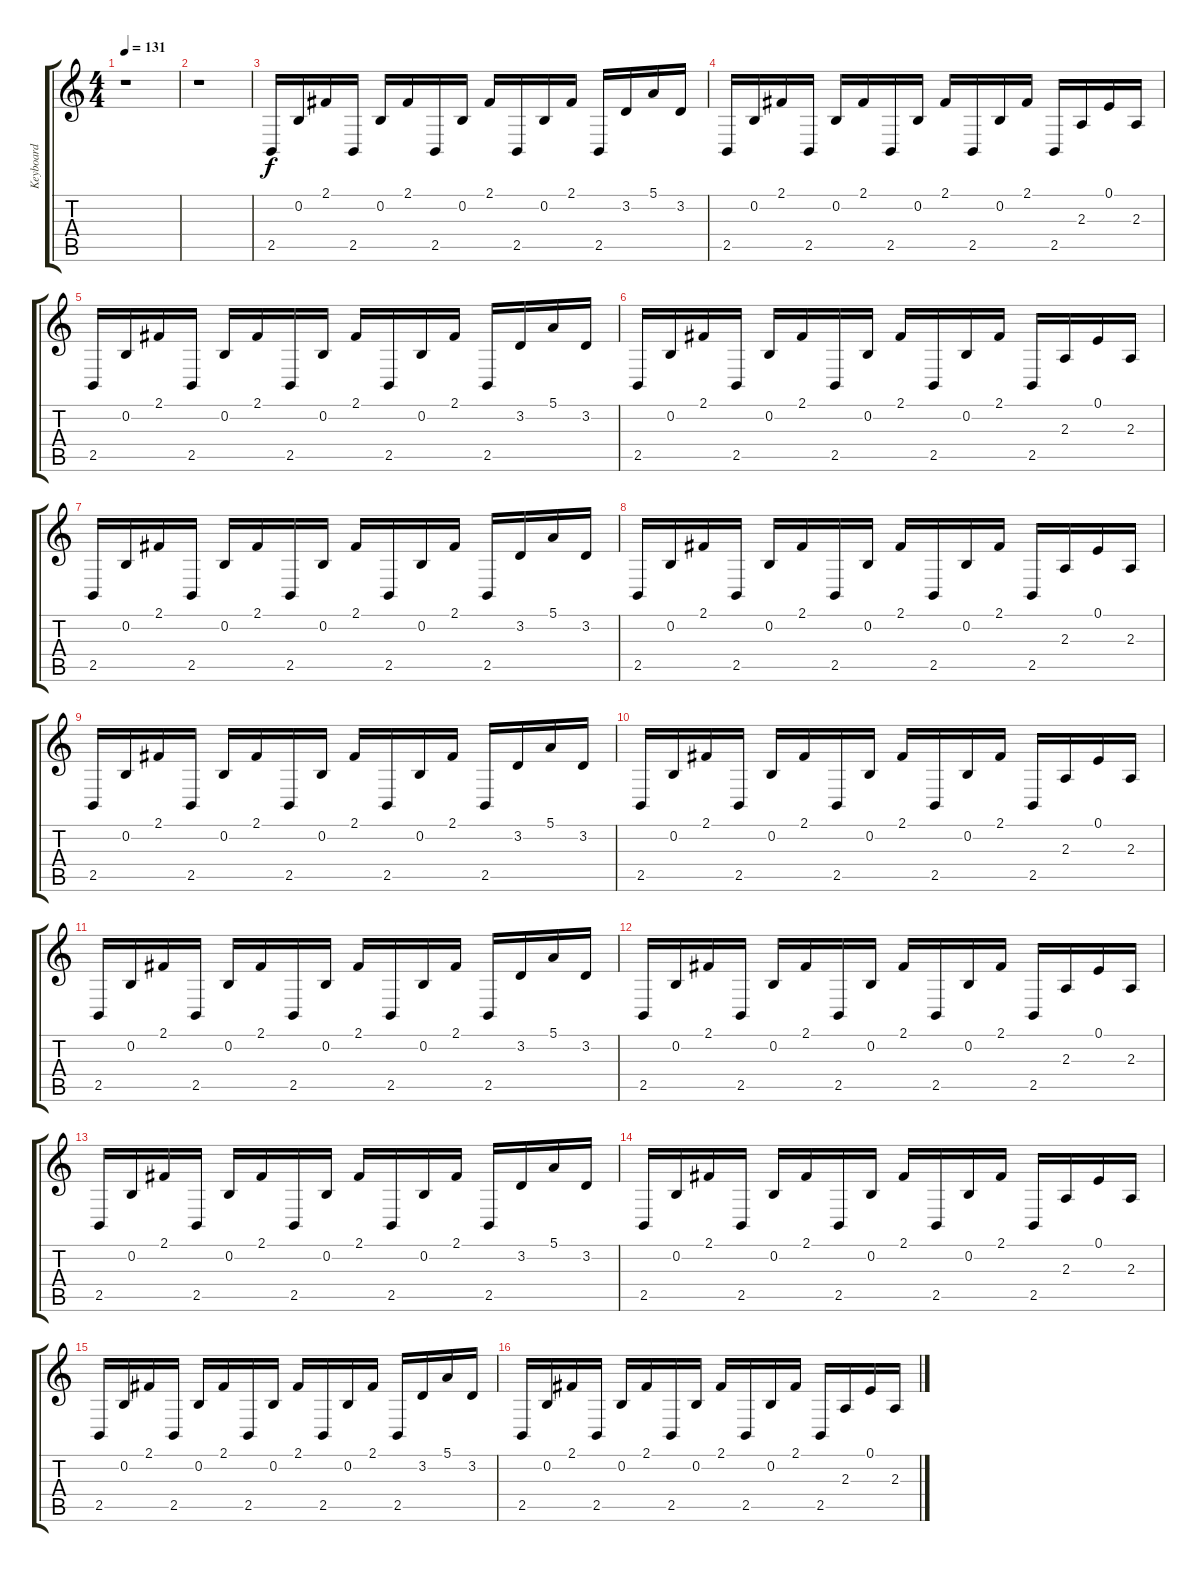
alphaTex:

\track ("Keyboard" "Keyboard") {instrument lead2sawtooth}
\staff {score tabs}
\tuning (E4 B3 G3 D3 A2 E2) {hide}
\ts (4 4)
\tempo 131
\clef g2
\ks c
r.1{dy f} |
r.1 |
2.5.16 0.2.16 2.1.16 2.5.16 0.2.16 2.1.16 2.5.16 0.2.16 2.1.16 2.5.16 0.2.16 2.1.16 2.5.16 3.2.16 5.1.16 3.2.16 |
2.5.16 0.2.16 2.1.16 2.5.16 0.2.16 2.1.16 2.5.16 0.2.16 2.1.16 2.5.16 0.2.16 2.1.16 2.5.16 2.3.16 0.1.16 2.3.16 |
2.5.16 0.2.16 2.1.16 2.5.16 0.2.16 2.1.16 2.5.16 0.2.16 2.1.16 2.5.16 0.2.16 2.1.16 2.5.16 3.2.16 5.1.16 3.2.16 |
2.5.16 0.2.16 2.1.16 2.5.16 0.2.16 2.1.16 2.5.16 0.2.16 2.1.16 2.5.16 0.2.16 2.1.16 2.5.16 2.3.16 0.1.16 2.3.16 |
2.5.16 0.2.16 2.1.16 2.5.16 0.2.16 2.1.16 2.5.16 0.2.16 2.1.16 2.5.16 0.2.16 2.1.16 2.5.16 3.2.16 5.1.16 3.2.16 |
2.5.16 0.2.16 2.1.16 2.5.16 0.2.16 2.1.16 2.5.16 0.2.16 2.1.16 2.5.16 0.2.16 2.1.16 2.5.16 2.3.16 0.1.16 2.3.16 |
2.5.16 0.2.16 2.1.16 2.5.16 0.2.16 2.1.16 2.5.16 0.2.16 2.1.16 2.5.16 0.2.16 2.1.16 2.5.16 3.2.16 5.1.16 3.2.16 |
2.5.16 0.2.16 2.1.16 2.5.16 0.2.16 2.1.16 2.5.16 0.2.16 2.1.16 2.5.16 0.2.16 2.1.16 2.5.16 2.3.16 0.1.16 2.3.16 |
2.5.16 0.2.16 2.1.16 2.5.16 0.2.16 2.1.16 2.5.16 0.2.16 2.1.16 2.5.16 0.2.16 2.1.16 2.5.16 3.2.16 5.1.16 3.2.16 |
2.5.16 0.2.16 2.1.16 2.5.16 0.2.16 2.1.16 2.5.16 0.2.16 2.1.16 2.5.16 0.2.16 2.1.16 2.5.16 2.3.16 0.1.16 2.3.16 |
2.5.16 0.2.16 2.1.16 2.5.16 0.2.16 2.1.16 2.5.16 0.2.16 2.1.16 2.5.16 0.2.16 2.1.16 2.5.16 3.2.16 5.1.16 3.2.16 |
2.5.16 0.2.16 2.1.16 2.5.16 0.2.16 2.1.16 2.5.16 0.2.16 2.1.16 2.5.16 0.2.16 2.1.16 2.5.16 2.3.16 0.1.16 2.3.16 |
2.5.16 0.2.16 2.1.16 2.5.16 0.2.16 2.1.16 2.5.16 0.2.16 2.1.16 2.5.16 0.2.16 2.1.16 2.5.16 3.2.16 5.1.16 3.2.16 |
2.5.16 0.2.16 2.1.16 2.5.16 0.2.16 2.1.16 2.5.16 0.2.16 2.1.16 2.5.16 0.2.16 2.1.16 2.5.16 2.3.16 0.1.16 2.3.16
